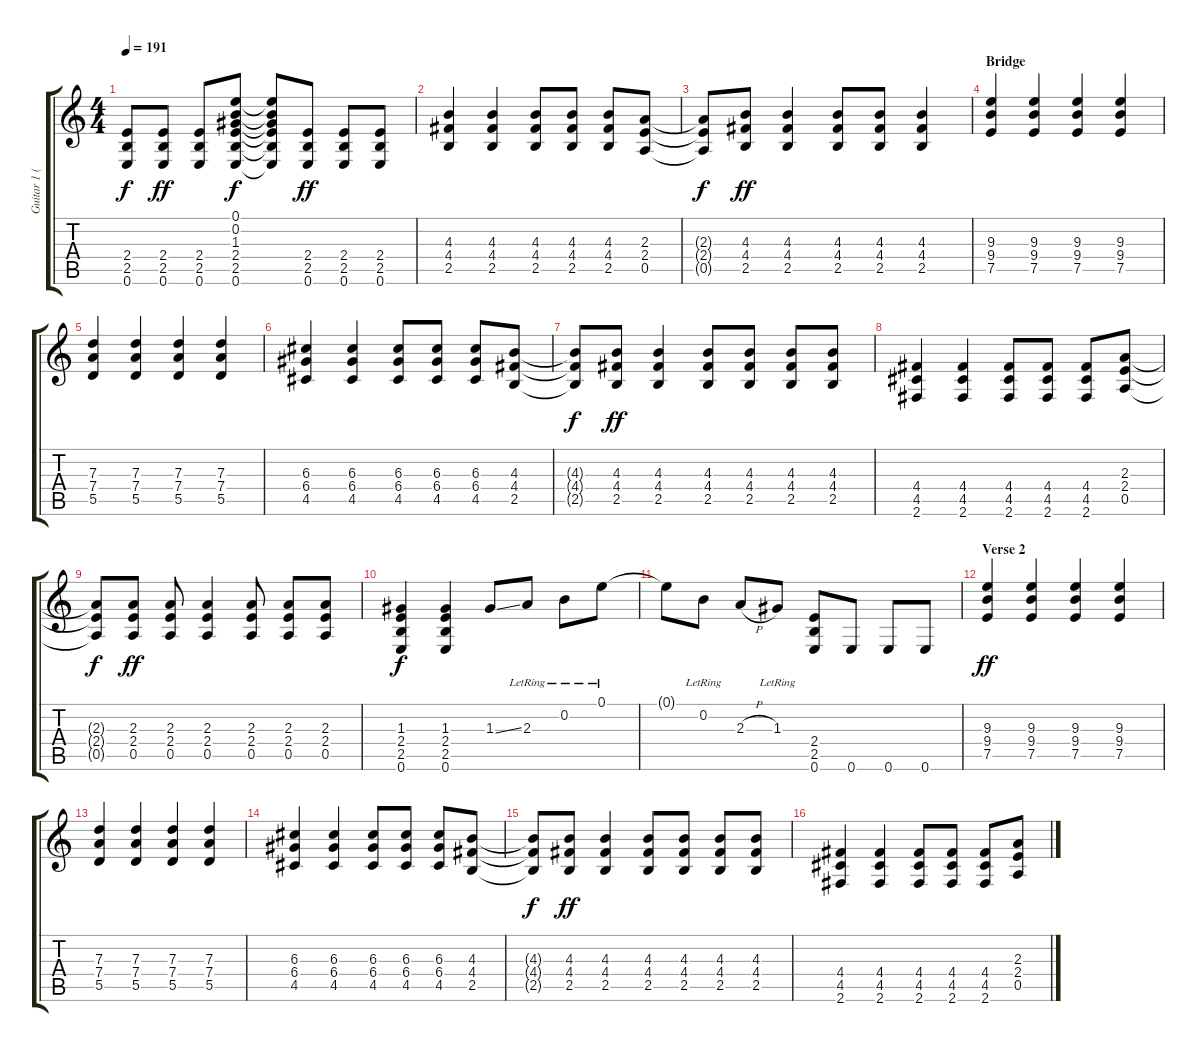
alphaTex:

\track ("Guitar 1 (Billie Joe Armstrong)" "Guitar 1 (") {instrument distortionguitar}
\staff {score tabs}
\tuning (E4 B3 G3 D3 A2 E2) {hide}
\ts (4 4)
\tempo 191
\clef g2
\ks c
(2.4{t} 2.5{t} 0.6{t}).8{dy f} (2.4 2.5 0.6).8{dy ff} (2.4 2.5 0.6).8 (0.1 0.2 1.3 2.4 2.5 0.6).8{dy f} (0.1{t} 0.2{t} 1.3{t} 2.4{t} 2.5{t} 0.6{t}).8 (2.4 2.5 0.6).8{dy ff} (2.4 2.5 0.6).8 (2.4 2.5 0.6).8 |
(4.3 4.4 2.5).4 (4.3 4.4 2.5).4 (4.3 4.4 2.5).8 (4.3 4.4 2.5).8 (4.3 4.4 2.5).8 (2.3 2.4 0.5).8 |
(2.3{t} 2.4{t} 0.5{t}).8{dy f} (4.3 4.4 2.5).8{dy ff} (4.3 4.4 2.5).4 (4.3 4.4 2.5).8 (4.3 4.4 2.5).8 (4.3 4.4 2.5).4 |
\section ("" "Bridge")
(9.3 9.4 7.5).4 (9.3 9.4 7.5).4 (9.3 9.4 7.5).4 (9.3 9.4 7.5).4 |
(7.3 7.4 5.5).4 (7.3 7.4 5.5).4 (7.3 7.4 5.5).4 (7.3 7.4 5.5).4 |
(6.3 6.4 4.5).4 (6.3 6.4 4.5).4 (6.3 6.4 4.5).8 (6.3 6.4 4.5).8 (6.3 6.4 4.5).8 (4.3 4.4 2.5).8 |
(4.3{t} 4.4{t} 2.5{t}).8{dy f} (4.3 4.4 2.5).8{dy ff} (4.3 4.4 2.5).4 (4.3 4.4 2.5).8 (4.3 4.4 2.5).8 (4.3 4.4 2.5).8 (4.3 4.4 2.5).8 |
(4.4 4.5 2.6).4 (4.4 4.5 2.6).4 (4.4 4.5 2.6).8 (4.4 4.5 2.6).8 (4.4 4.5 2.6).8 (2.3 2.4 0.5).8 |
(2.3{t} 2.4{t} 0.5{t}).8{dy f} (2.3 2.4 0.5).8{dy ff} (2.3 2.4 0.5).8 (2.3 2.4 0.5).4 (2.3 2.4 0.5).8 (2.3 2.4 0.5).8 (2.3 2.4 0.5).8 |
(1.3 2.4 2.5 0.6).4{dy f} (1.3 2.4 2.5 0.6).4 1.3{ss}.8 2.3{lr}.8 0.2{lr}.8 0.1{lr}.8 |
0.1{t}.8 0.2{lr}.8 2.3{h}.8 1.3{lr}.8 (2.4 2.5 0.6).8 0.6.8 0.6.8 0.6.8 |
\section ("" "Verse 2")
(9.3 9.4 7.5).4{dy ff} (9.3 9.4 7.5).4 (9.3 9.4 7.5).4 (9.3 9.4 7.5).4 |
(7.3 7.4 5.5).4 (7.3 7.4 5.5).4 (7.3 7.4 5.5).4 (7.3 7.4 5.5).4 |
(6.3 6.4 4.5).4 (6.3 6.4 4.5).4 (6.3 6.4 4.5).8 (6.3 6.4 4.5).8 (6.3 6.4 4.5).8 (4.3 4.4 2.5).8 |
(4.3{t} 4.4{t} 2.5{t}).8{dy f} (4.3 4.4 2.5).8{dy ff} (4.3 4.4 2.5).4 (4.3 4.4 2.5).8 (4.3 4.4 2.5).8 (4.3 4.4 2.5).8 (4.3 4.4 2.5).8 |
(4.4 4.5 2.6).4 (4.4 4.5 2.6).4 (4.4 4.5 2.6).8 (4.4 4.5 2.6).8 (4.4 4.5 2.6).8 (2.3 2.4 0.5).8
